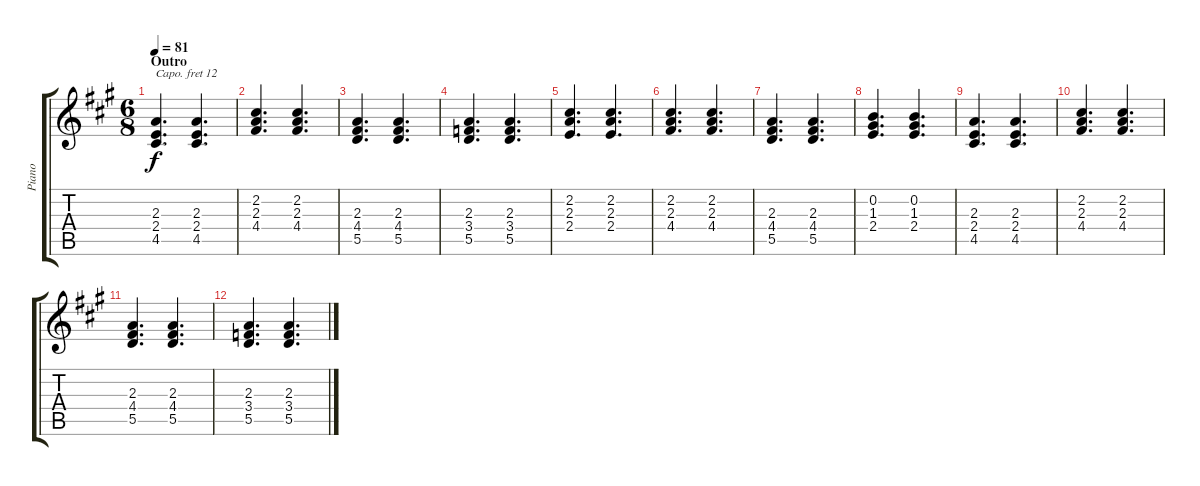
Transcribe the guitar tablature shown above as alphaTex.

\track ("Piano" "Piano") {instrument brightacousticpiano}
\staff {score tabs}
\capo 12
\tuning (E4 B3 G3 D3 A2 E2) {hide}
\ts (6 8)
\section ("" "Outro")
\tempo 81
\clef g2
\ks a
(2.3 2.4 4.5).4{d dy f} (2.3 2.4 4.5).4{d} |
(2.2 2.3 4.4).4{d} (2.2 2.3 4.4).4{d} |
(2.3 4.4 5.5).4{d} (2.3 4.4 5.5).4{d} |
(2.3 3.4 5.5).4{d} (2.3 3.4 5.5).4{d} |
(2.2 2.3 2.4).4{d} (2.2 2.3 2.4).4{d} |
(2.2 2.3 4.4).4{d} (2.2 2.3 4.4).4{d} |
(2.3 4.4 5.5).4{d} (2.3 4.4 5.5).4{d} |
(0.2 1.3 2.4).4{d} (0.2 1.3 2.4).4{d} |
(2.3 2.4 4.5).4{d} (2.3 2.4 4.5).4{d} |
(2.2 2.3 4.4).4{d} (2.2 2.3 4.4).4{d} |
(2.3 4.4 5.5).4{d} (2.3 4.4 5.5).4{d} |
(2.3 3.4 5.5).4{d} (2.3 3.4 5.5).4{d}
